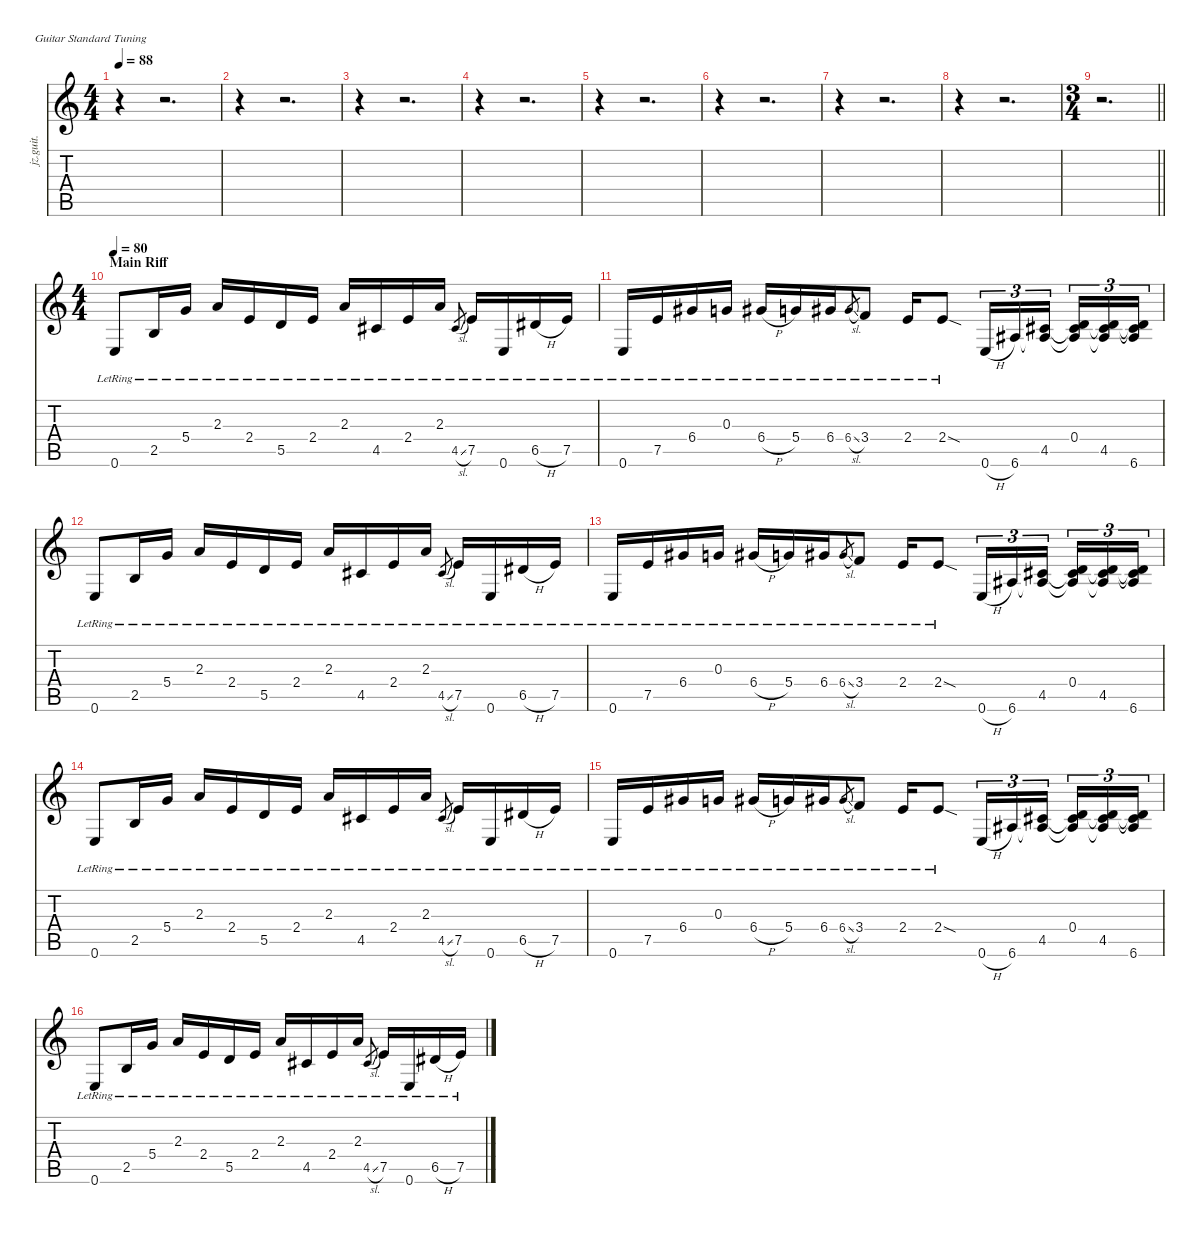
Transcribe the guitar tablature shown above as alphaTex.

\defaultSystemsLayout 4
\hideDynamics
\bracketExtendMode nobrackets
\otherSystemsTrackNameOrientation horizontal
\track ("Clean Guitar" "jz.guit.") {instrument electricguitarjazz}
\staff {score tabs}
\tuning (E4 B3 G3 D3 A2 E2)
\ts (4 4)
\tempo 88
\clef g2
\ks c
r.4{dy f beam Down} r.2{d beam Down} |
r.4{beam Down} r.2{d beam Down} |
r.4{beam Down} r.2{d beam Down} |
r.4{beam Down} r.2{d beam Down} |
r.4{beam Down} r.2{d beam Down} |
r.4{beam Down} r.2{d beam Down} |
r.4{beam Down} r.2{d beam Down} |
r.4{beam Down} r.2{d beam Down} |
\ts (3 4)
\beaming (8 2 2 2)
\barLineRight lightlight
r.2{d beam Down} |
\ts (4 4)
\beaming (8 2 2 2 2)
\section ("" "Main Riff")
\tempo 80
0.6{lr}.8{beam Up} 2.5{lr}.16{beam Up} 5.4{lr}.16{beam Up} 2.3{lr}.16{beam Up} 2.4{lr}.16{beam Up} 5.5{lr}.16{beam Up} 2.4{lr}.16{beam Up} 2.3{lr}.16{beam Up} 4.5{lr acc #}.16{beam Up} 2.4{lr}.16{beam Up} 2.3{lr}.16{beam Up} 4.5{sl lr acc #}.8{gr dy mf beam Up} 7.5{lr}.16{dy f beam Up} 0.6{lr}.16{beam Up} 6.5{h lr acc #}.16{beam Up} 7.5{lr}.16{beam Up} |
0.6{lr}.16{beam Up} 7.5{lr}.16{beam Up} 6.4{lr acc #}.16{beam Up} 0.3{lr}.16{beam Up} 6.4{h lr acc #}.16{beam Up} 5.4{lr}.16{beam Up} 6.4{lr acc #}.16{beam Up} 6.4{sl lr acc #}.8{gr dy mf beam Up} 3.4{lr}.8{dy f beam Up} 2.4{lr}.16{beam Up} 2.4{sod lr}.8{beam Up} 0.6{h}.16{tu (3 2) beam Up} 6.6{acc #}.16{tu (3 2) beam Up} (4.5{acc #} 6.6{t acc #}).16{tu (3 2) beam Up} (0.4 4.5{t acc #} 6.6{t acc #}).16{tu (3 2) beam Up} (0.4{t} 4.5{acc #} 6.6{t acc #}).16{tu (3 2) beam Up} (0.4{t} 4.5{t acc #} 6.6{acc #}).16{tu (3 2) beam Up} |
0.6{lr}.8{beam Up} 2.5{lr}.16{beam Up} 5.4{lr}.16{beam Up} 2.3{lr}.16{beam Up} 2.4{lr}.16{beam Up} 5.5{lr}.16{beam Up} 2.4{lr}.16{beam Up} 2.3{lr}.16{beam Up} 4.5{lr acc #}.16{beam Up} 2.4{lr}.16{beam Up} 2.3{lr}.16{beam Up} 4.5{sl lr acc #}.8{gr dy mf beam Up} 7.5{lr}.16{dy f beam Up} 0.6{lr}.16{beam Up} 6.5{h lr acc #}.16{beam Up} 7.5{lr}.16{beam Up} |
0.6{lr}.16{beam Up} 7.5{lr}.16{beam Up} 6.4{lr acc #}.16{beam Up} 0.3{lr}.16{beam Up} 6.4{h lr acc #}.16{beam Up} 5.4{lr}.16{beam Up} 6.4{lr acc #}.16{beam Up} 6.4{sl lr acc #}.8{gr dy mf beam Up} 3.4{lr}.8{dy f beam Up} 2.4{lr}.16{beam Up} 2.4{sod lr}.8{beam Up} 0.6{h}.16{tu (3 2) beam Up} 6.6{acc #}.16{tu (3 2) beam Up} (4.5{acc #} 6.6{t acc #}).16{tu (3 2) beam Up} (0.4 4.5{t acc #} 6.6{t acc #}).16{tu (3 2) beam Up} (0.4{t} 4.5{acc #} 6.6{t acc #}).16{tu (3 2) beam Up} (0.4{t} 4.5{t acc #} 6.6{acc #}).16{tu (3 2) beam Up} |
0.6{lr}.8{beam Up} 2.5{lr}.16{beam Up} 5.4{lr}.16{beam Up} 2.3{lr}.16{beam Up} 2.4{lr}.16{beam Up} 5.5{lr}.16{beam Up} 2.4{lr}.16{beam Up} 2.3{lr}.16{beam Up} 4.5{lr acc #}.16{beam Up} 2.4{lr}.16{beam Up} 2.3{lr}.16{beam Up} 4.5{sl lr acc #}.8{gr dy mf beam Up} 7.5{lr}.16{dy f beam Up} 0.6{lr}.16{beam Up} 6.5{h lr acc #}.16{beam Up} 7.5{lr}.16{beam Up} |
0.6{lr}.16{beam Up} 7.5{lr}.16{beam Up} 6.4{lr acc #}.16{beam Up} 0.3{lr}.16{beam Up} 6.4{h lr acc #}.16{beam Up} 5.4{lr}.16{beam Up} 6.4{lr acc #}.16{beam Up} 6.4{sl lr acc #}.8{gr dy mf beam Up} 3.4{lr}.8{dy f beam Up} 2.4{lr}.16{beam Up} 2.4{sod lr}.8{beam Up} 0.6{h}.16{tu (3 2) beam Up} 6.6{acc #}.16{tu (3 2) beam Up} (4.5{acc #} 6.6{t acc #}).16{tu (3 2) beam Up} (0.4 4.5{t acc #} 6.6{t acc #}).16{tu (3 2) beam Up} (0.4{t} 4.5{acc #} 6.6{t acc #}).16{tu (3 2) beam Up} (0.4{t} 4.5{t acc #} 6.6{acc #}).16{tu (3 2) beam Up} |
0.6{lr}.8{beam Up} 2.5{lr}.16{beam Up} 5.4{lr}.16{beam Up} 2.3{lr}.16{beam Up} 2.4{lr}.16{beam Up} 5.5{lr}.16{beam Up} 2.4{lr}.16{beam Up} 2.3{lr}.16{beam Up} 4.5{lr acc #}.16{beam Up} 2.4{lr}.16{beam Up} 2.3{lr}.16{beam Up} 4.5{sl lr acc #}.8{gr dy mf beam Up} 7.5{lr}.16{dy f beam Up} 0.6{lr}.16{beam Up} 6.5{h lr acc #}.16{beam Up} 7.5{lr}.16{beam Up}
